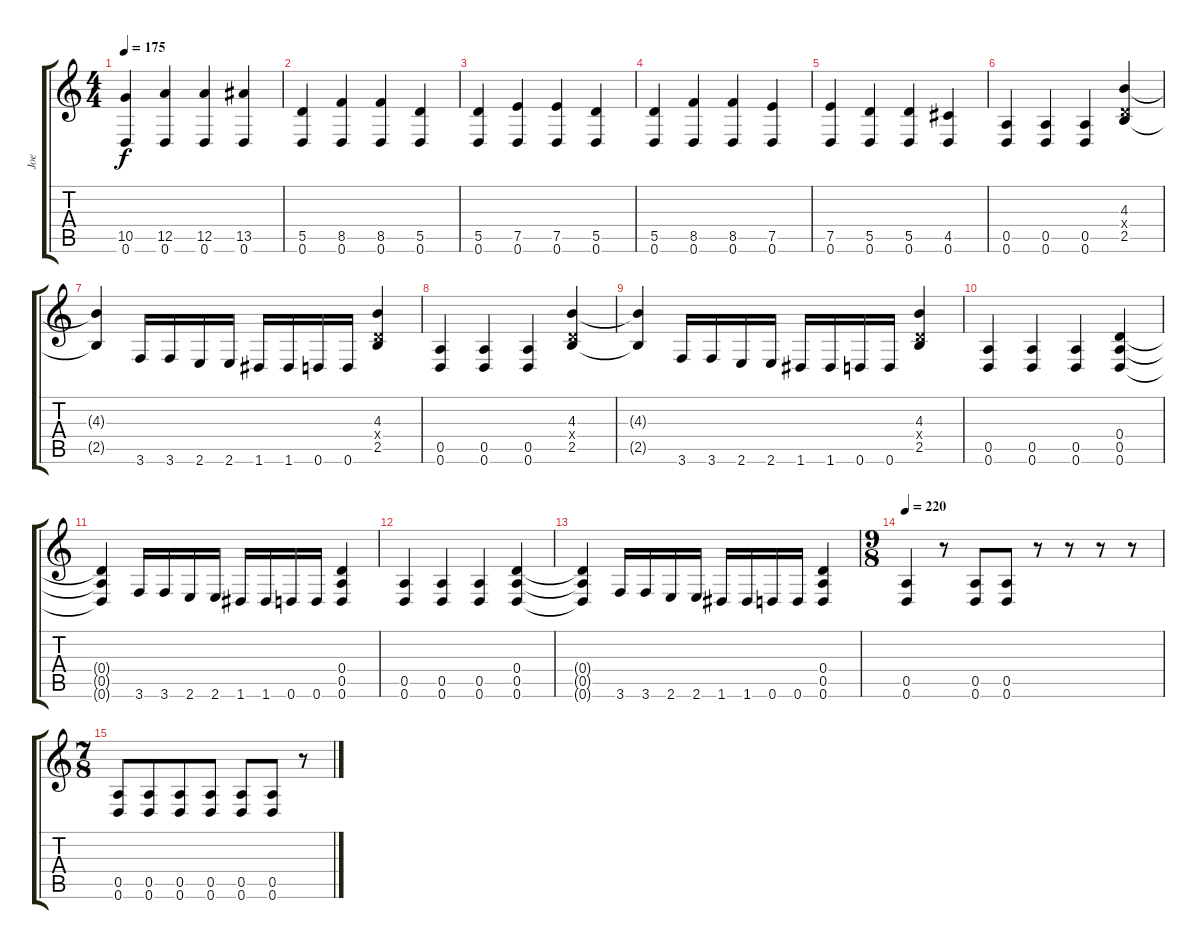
\track ("Joe" "Joe") {instrument distortionguitar}
\staff {score tabs}
\tuning (E4 B3 G3 D3 A2 D2) {hide}
\ts (4 4)
\tempo 175
\clef g2
\ks c
(10.5 0.6).4{dy f} (12.5 0.6).4 (12.5 0.6).4 (13.5 0.6).4 |
(5.5 0.6).4 (8.5 0.6).4 (8.5 0.6).4 (5.5 0.6).4 |
(5.5 0.6).4 (7.5 0.6).4 (7.5 0.6).4 (5.5 0.6).4 |
(5.5 0.6).4 (8.5 0.6).4 (8.5 0.6).4 (7.5 0.6).4 |
(7.5 0.6).4 (5.5 0.6).4 (5.5 0.6).4 (4.5 0.6).4 |
(0.5 0.6).4 (0.5 0.6).4 (0.5 0.6).4 (4.3 0.4{x} 2.5).4 |
(4.3{t} 2.5{t}).4 3.6.16 3.6.16 2.6.16 2.6.16 1.6.16 1.6.16 0.6.16 0.6.16 (4.3 0.4{x} 2.5).4 |
(0.5 0.6).4 (0.5 0.6).4 (0.5 0.6).4 (4.3 0.4{x} 2.5).4 |
(4.3{t} 2.5{t}).4 3.6.16 3.6.16 2.6.16 2.6.16 1.6.16 1.6.16 0.6.16 0.6.16 (4.3 0.4{x} 2.5).4 |
(0.5 0.6).4 (0.5 0.6).4 (0.5 0.6).4 (0.4 0.5 0.6).4 |
(0.4{t} 0.5{t} 0.6{t}).4 3.6.16 3.6.16 2.6.16 2.6.16 1.6.16 1.6.16 0.6.16 0.6.16 (0.4 0.5 0.6).4 |
(0.5 0.6).4 (0.5 0.6).4 (0.5 0.6).4 (0.4 0.5 0.6).4 |
(0.4{t} 0.5{t} 0.6{t}).4 3.6.16 3.6.16 2.6.16 2.6.16 1.6.16 1.6.16 0.6.16 0.6.16 (0.4 0.5 0.6).4 |
\ts (9 8)
\tempo 220
(0.5 0.6).4 r.8 (0.5 0.6).8 (0.5 0.6).8 r.8 r.8 r.8 r.8 |
\ts (7 8)
(0.5 0.6).8 (0.5 0.6).8 (0.5 0.6).8 (0.5 0.6).8 (0.5 0.6).8 (0.5 0.6).8 r.8
